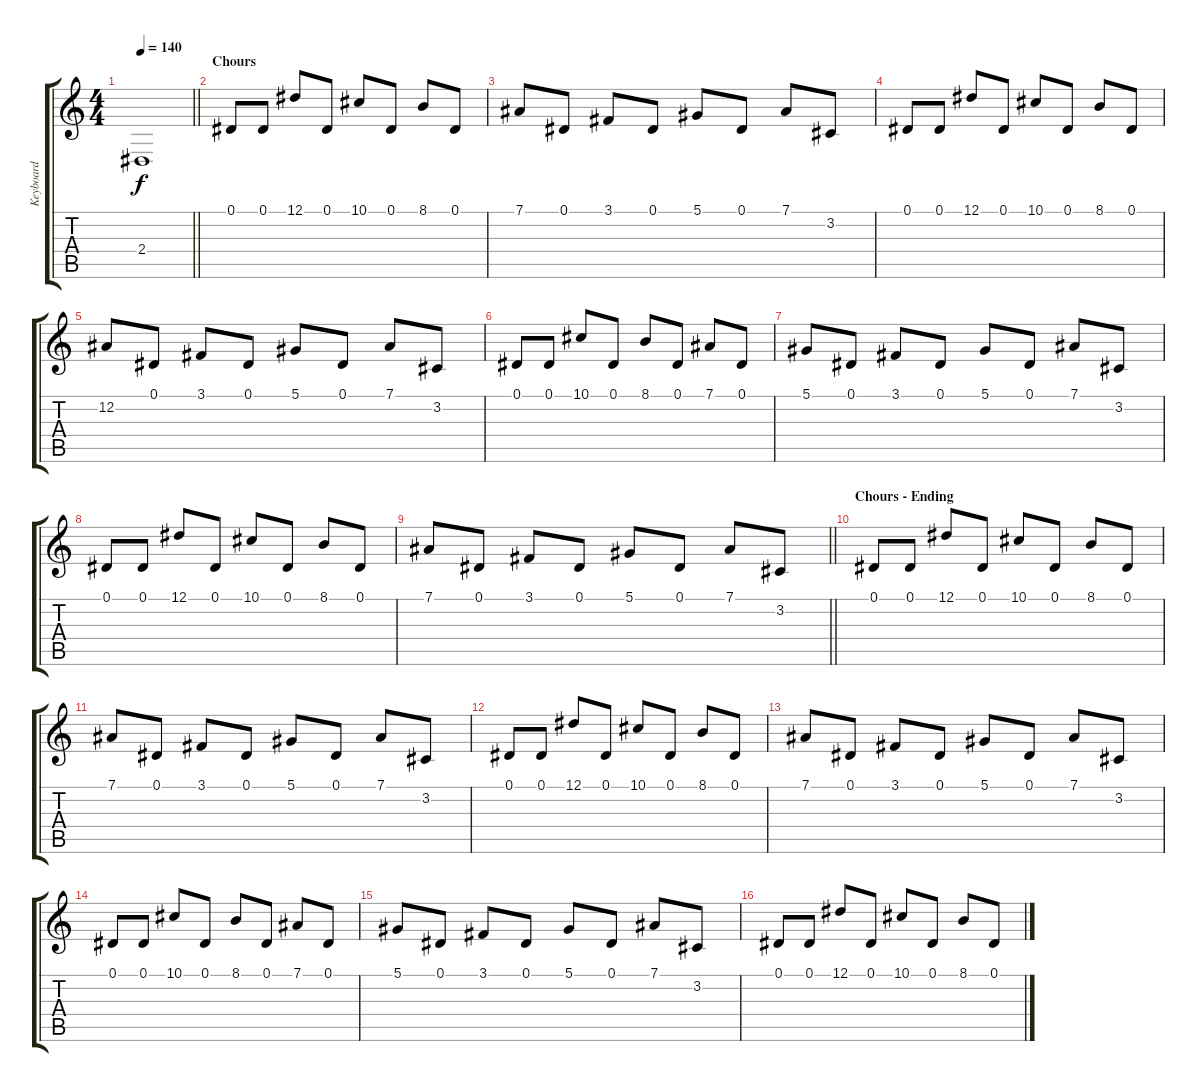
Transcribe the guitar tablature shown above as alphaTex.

\track ("Keyboard" "Keyboard") {instrument lead2sawtooth}
\staff {score tabs}
\tuning (Eb4 Bb3 Gb3 Db3 Ab2 Eb2) {hide}
\ts (4 4)
\tempo 140
\clef g2
\barLineRight lightlight
\ks c
2.4.1{dy f} |
\section ("" "Chours")
0.1.8 0.1.8 12.1.8 0.1.8 10.1.8 0.1.8 8.1.8 0.1.8 |
7.1.8 0.1.8 3.1.8 0.1.8 5.1.8 0.1.8 7.1.8 3.2.8 |
0.1.8 0.1.8 12.1.8 0.1.8 10.1.8 0.1.8 8.1.8 0.1.8 |
12.2.8 0.1.8 3.1.8 0.1.8 5.1.8 0.1.8 7.1.8 3.2.8 |
0.1.8 0.1.8 10.1.8 0.1.8 8.1.8 0.1.8 7.1.8 0.1.8 |
5.1.8 0.1.8 3.1.8 0.1.8 5.1.8 0.1.8 7.1.8 3.2.8 |
0.1.8 0.1.8 12.1.8 0.1.8 10.1.8 0.1.8 8.1.8 0.1.8 |
\barLineRight lightlight
7.1.8 0.1.8 3.1.8 0.1.8 5.1.8 0.1.8 7.1.8 3.2.8 |
\section ("" "Chours - Ending")
0.1.8 0.1.8 12.1.8 0.1.8 10.1.8 0.1.8 8.1.8 0.1.8 |
7.1.8 0.1.8 3.1.8 0.1.8 5.1.8 0.1.8 7.1.8 3.2.8 |
0.1.8 0.1.8 12.1.8 0.1.8 10.1.8 0.1.8 8.1.8 0.1.8 |
7.1.8 0.1.8 3.1.8 0.1.8 5.1.8 0.1.8 7.1.8 3.2.8 |
0.1.8 0.1.8 10.1.8 0.1.8 8.1.8 0.1.8 7.1.8 0.1.8 |
5.1.8 0.1.8 3.1.8 0.1.8 5.1.8 0.1.8 7.1.8 3.2.8 |
0.1.8 0.1.8 12.1.8 0.1.8 10.1.8 0.1.8 8.1.8 0.1.8
